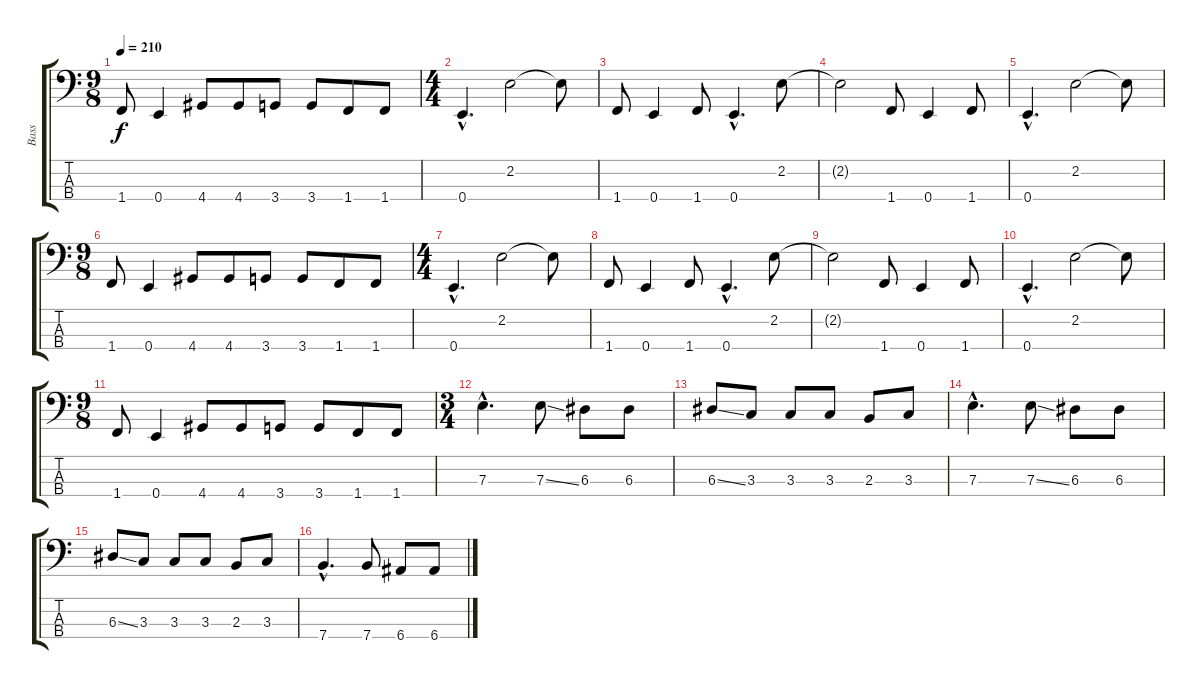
\track ("Bass" "Bass") {instrument electricbassfinger}
\staff {score tabs}
\tuning (G2 D2 A1 E1) {hide}
\ts (9 8)
\tempo 210
\clef f4
\ks c
1.4.8{dy f} 0.4.4 4.4.8 4.4.8 3.4.8 3.4.8 1.4.8 1.4.8 |
\ts (4 4)
0.4{hac}.4{d} 2.2.2 2.2{t}.8 |
1.4.8 0.4.4 1.4.8 0.4{hac}.4{d} 2.2.8 |
2.2{t}.2 1.4.8 0.4.4 1.4.8 |
0.4{hac}.4{d} 2.2.2 2.2{t}.8 |
\ts (9 8)
1.4.8 0.4.4 4.4.8 4.4.8 3.4.8 3.4.8 1.4.8 1.4.8 |
\ts (4 4)
0.4{hac}.4{d} 2.2.2 2.2{t}.8 |
1.4.8 0.4.4 1.4.8 0.4{hac}.4{d} 2.2.8 |
2.2{t}.2 1.4.8 0.4.4 1.4.8 |
0.4{hac}.4{d} 2.2.2 2.2{t}.8 |
\ts (9 8)
1.4.8 0.4.4 4.4.8 4.4.8 3.4.8 3.4.8 1.4.8 1.4.8 |
\ts (3 4)
7.3{hac}.4{d} 7.3{ss}.8 6.3.8 6.3.8 |
6.3{ss}.8 3.3.8 3.3.8 3.3.8 2.3.8 3.3.8 |
7.3{hac}.4{d} 7.3{ss}.8 6.3.8 6.3.8 |
6.3{ss}.8 3.3.8 3.3.8 3.3.8 2.3.8 3.3.8 |
7.4{hac}.4{d} 7.4.8 6.4.8 6.4.8
